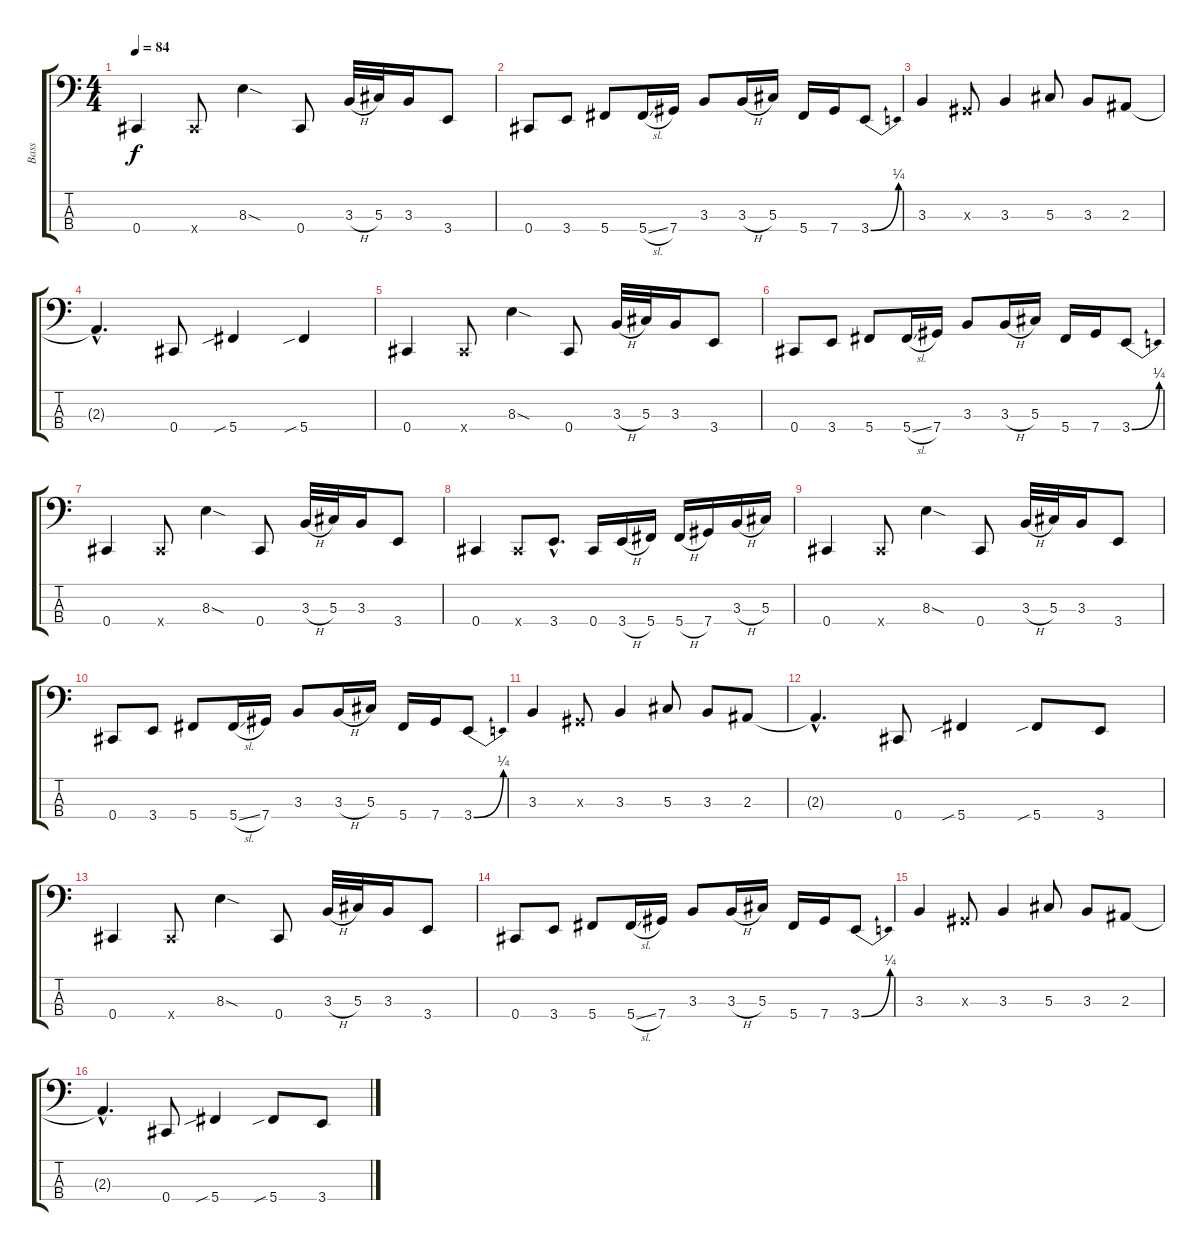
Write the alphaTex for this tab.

\track ("Bass" "Bass") {instrument acousticbass}
\staff {score tabs}
\tuning (Gb2 Db2 Ab1 Db1) {hide}
\ts (4 4)
\tempo 84
\clef f4
\ks c
0.4.4{dy f} 0.4{x}.8 8.3{sod}.4 0.4.8 3.3{h}.32 5.3.32 3.3.16 3.4.8 |
0.4.8 3.4.8 5.4.8 5.4{sl}.16 7.4.16 3.3.8 3.3{h}.16 5.3.16 5.4.16 7.4.16 3.4{be (bend 0 0 60 1)}.8 |
3.3.4 0.3{x}.8 3.3.4 5.3.8 3.3.8 2.3.8 |
2.3{hac t}.4{d} 0.4.8 5.4{sib}.4 5.4{sib}.4 |
0.4.4 0.4{x}.8 8.3{sod}.4 0.4.8 3.3{h}.32 5.3.32 3.3.16 3.4.8 |
0.4.8 3.4.8 5.4.8 5.4{sl}.16 7.4.16 3.3.8 3.3{h}.16 5.3.16 5.4.16 7.4.16 3.4{be (bend 0 0 60 1)}.8 |
0.4.4 0.4{x}.8 8.3{sod}.4 0.4.8 3.3{h}.32 5.3.32 3.3.16 3.4.8 |
0.4.4 0.4{x}.8 3.4{hac}.8{d} 0.4.16 3.4{h}.16 5.4.16 5.4{h}.16 7.4.16 3.3{h}.16 5.3.16 |
0.4.4 0.4{x}.8 8.3{sod}.4 0.4.8 3.3{h}.32 5.3.32 3.3.16 3.4.8 |
0.4.8 3.4.8 5.4.8 5.4{sl}.16 7.4.16 3.3.8 3.3{h}.16 5.3.16 5.4.16 7.4.16 3.4{be (bend 0 0 60 1)}.8 |
3.3.4 0.3{x}.8 3.3.4 5.3.8 3.3.8 2.3.8 |
2.3{hac t}.4{d} 0.4.8 5.4{sib}.4 5.4{sib}.8 3.4.8 |
0.4.4 0.4{x}.8 8.3{sod}.4 0.4.8 3.3{h}.32 5.3.32 3.3.16 3.4.8 |
0.4.8 3.4.8 5.4.8 5.4{sl}.16 7.4.16 3.3.8 3.3{h}.16 5.3.16 5.4.16 7.4.16 3.4{be (bend 0 0 60 1)}.8 |
3.3.4 0.3{x}.8 3.3.4 5.3.8 3.3.8 2.3.8 |
2.3{hac t}.4{d} 0.4.8 5.4{sib}.4 5.4{sib}.8 3.4.8
